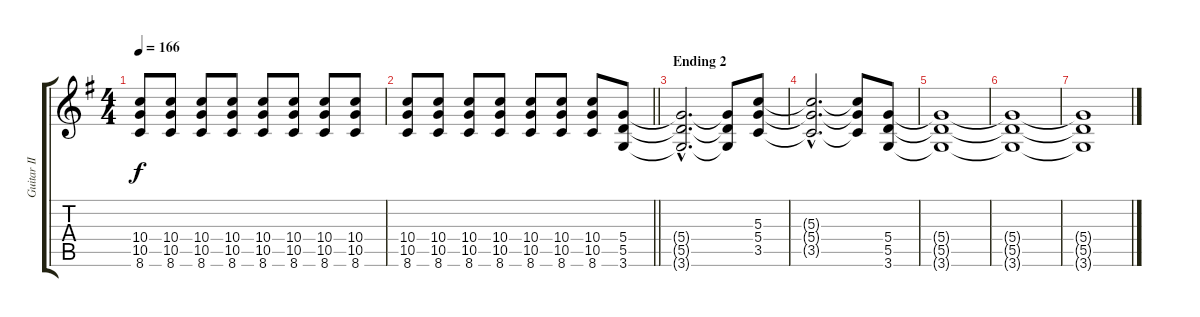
\track ("Guitar II (Aiji)" "Guitar II ") {instrument distortionguitar}
\staff {score tabs}
\tuning (E4 B3 G3 D3 A2 E2) {hide}
\ts (4 4)
\tempo 166
\clef g2
\ks g
(10.4 10.5 8.6).8{dy f} (10.4 10.5 8.6).8 (10.4 10.5 8.6).8 (10.4 10.5 8.6).8 (10.4 10.5 8.6).8 (10.4 10.5 8.6).8 (10.4 10.5 8.6).8 (10.4 10.5 8.6).8 |
\barLineRight lightlight
(10.4 10.5 8.6).8 (10.4 10.5 8.6).8 (10.4 10.5 8.6).8 (10.4 10.5 8.6).8 (10.4 10.5 8.6).8 (10.4 10.5 8.6).8 (10.4 10.5 8.6).8 (5.4 5.5 3.6).8 |
\section ("" "Ending 2")
(5.4{hac t} 5.5{hac t} 3.6{hac t}).2{d} (5.4{t} 5.5{t} 3.6{t}).8 (5.3 5.4 3.5).8 |
(5.3{hac t} 5.4{hac t} 3.5{hac t}).2{d} (5.3{t} 5.4{t} 3.5{t}).8 (5.4 5.5 3.6).8 |
(5.4{t} 5.5{t} 3.6{t}).1 |
(5.4{t} 5.5{t} 3.6{t}).1 |
(5.4{t} 5.5{t} 3.6{t}).1
